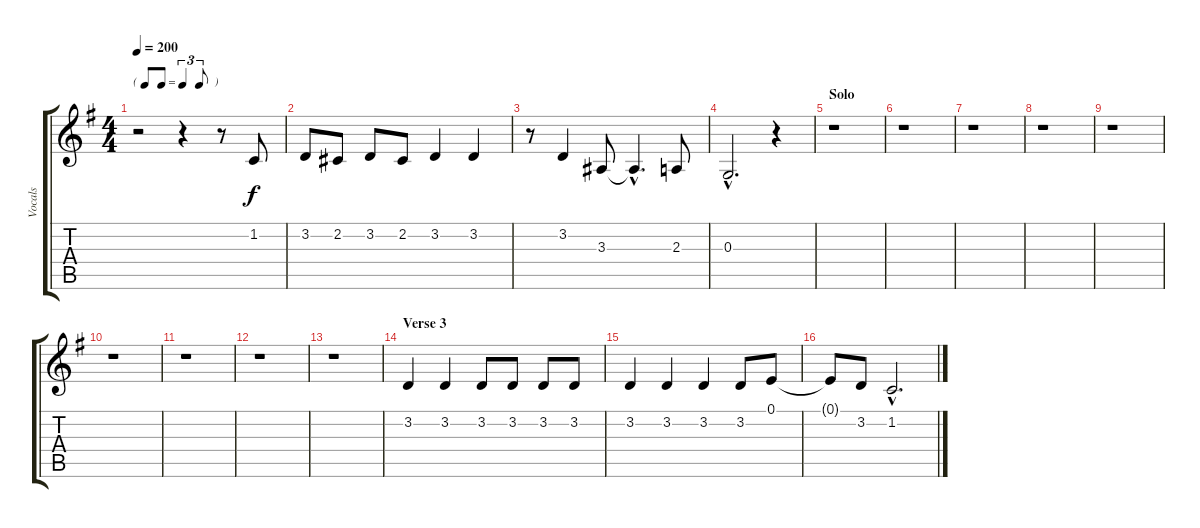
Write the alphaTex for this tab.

\track ("Vocals" "Vocals") {instrument electricgrandpiano}
\staff {score tabs}
\tuning (E4 B3 G3 D3 A2 E2) {hide}
\ts (4 4)
\tf triplet8th
\tempo 200
\clef g2
\ks g
r.2{dy f} r.4 r.8 1.2.8 |
3.2.8 2.2.8 3.2.8 2.2.8 3.2.4 3.2.4 |
r.8 3.2.4 3.3.8 3.3{hac t}.4{d} 2.3.8 |
0.3{hac}.2{d} r.4 |
\section ("" "Solo")
r.1 |
r.1 |
r.1 |
r.1 |
r.1 |
r.1 |
r.1 |
r.1 |
r.1 |
\section ("" "Verse 3")
3.2.4 3.2.4 3.2.8 3.2.8 3.2.8 3.2.8 |
3.2.4 3.2.4 3.2.4 3.2.8 0.1.8 |
0.1{t}.8 3.2.8 1.2{hac}.2{d}
